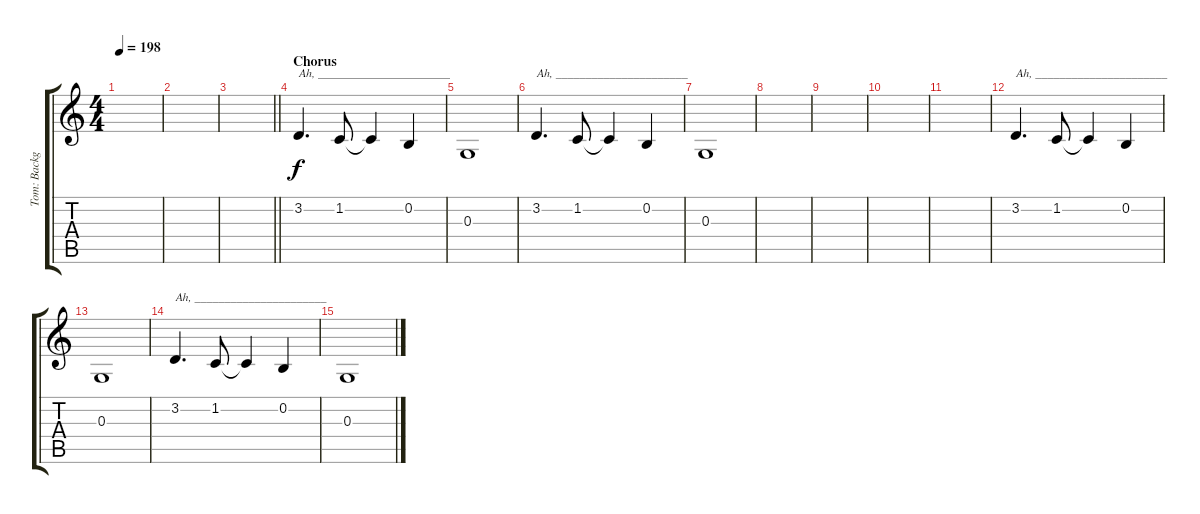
\track ("Tom: Background Vocals" "Tom: Backg") {instrument tenorsax}
\staff {score tabs}
\tuning (E4 B3 G3 D3 A2 E2) {hide}
\ts (4 4)
\tempo 198
\clef g2
\ks c
|
|
\barLineRight lightlight
|
\section ("" "Chorus")
3.2.4{d txt "Ah, ______________________"} 1.2.8 1.2{t}.4 0.2.4 |
0.3.1 |
3.2.4{d txt "Ah, ______________________"} 1.2.8 1.2{t}.4 0.2.4 |
0.3.1 |
|
|
|
|
3.2.4{d txt "Ah, ______________________"} 1.2.8 1.2{t}.4 0.2.4 |
0.3.1 |
3.2.4{d txt "Ah, ______________________"} 1.2.8 1.2{t}.4 0.2.4 |
0.3.1
